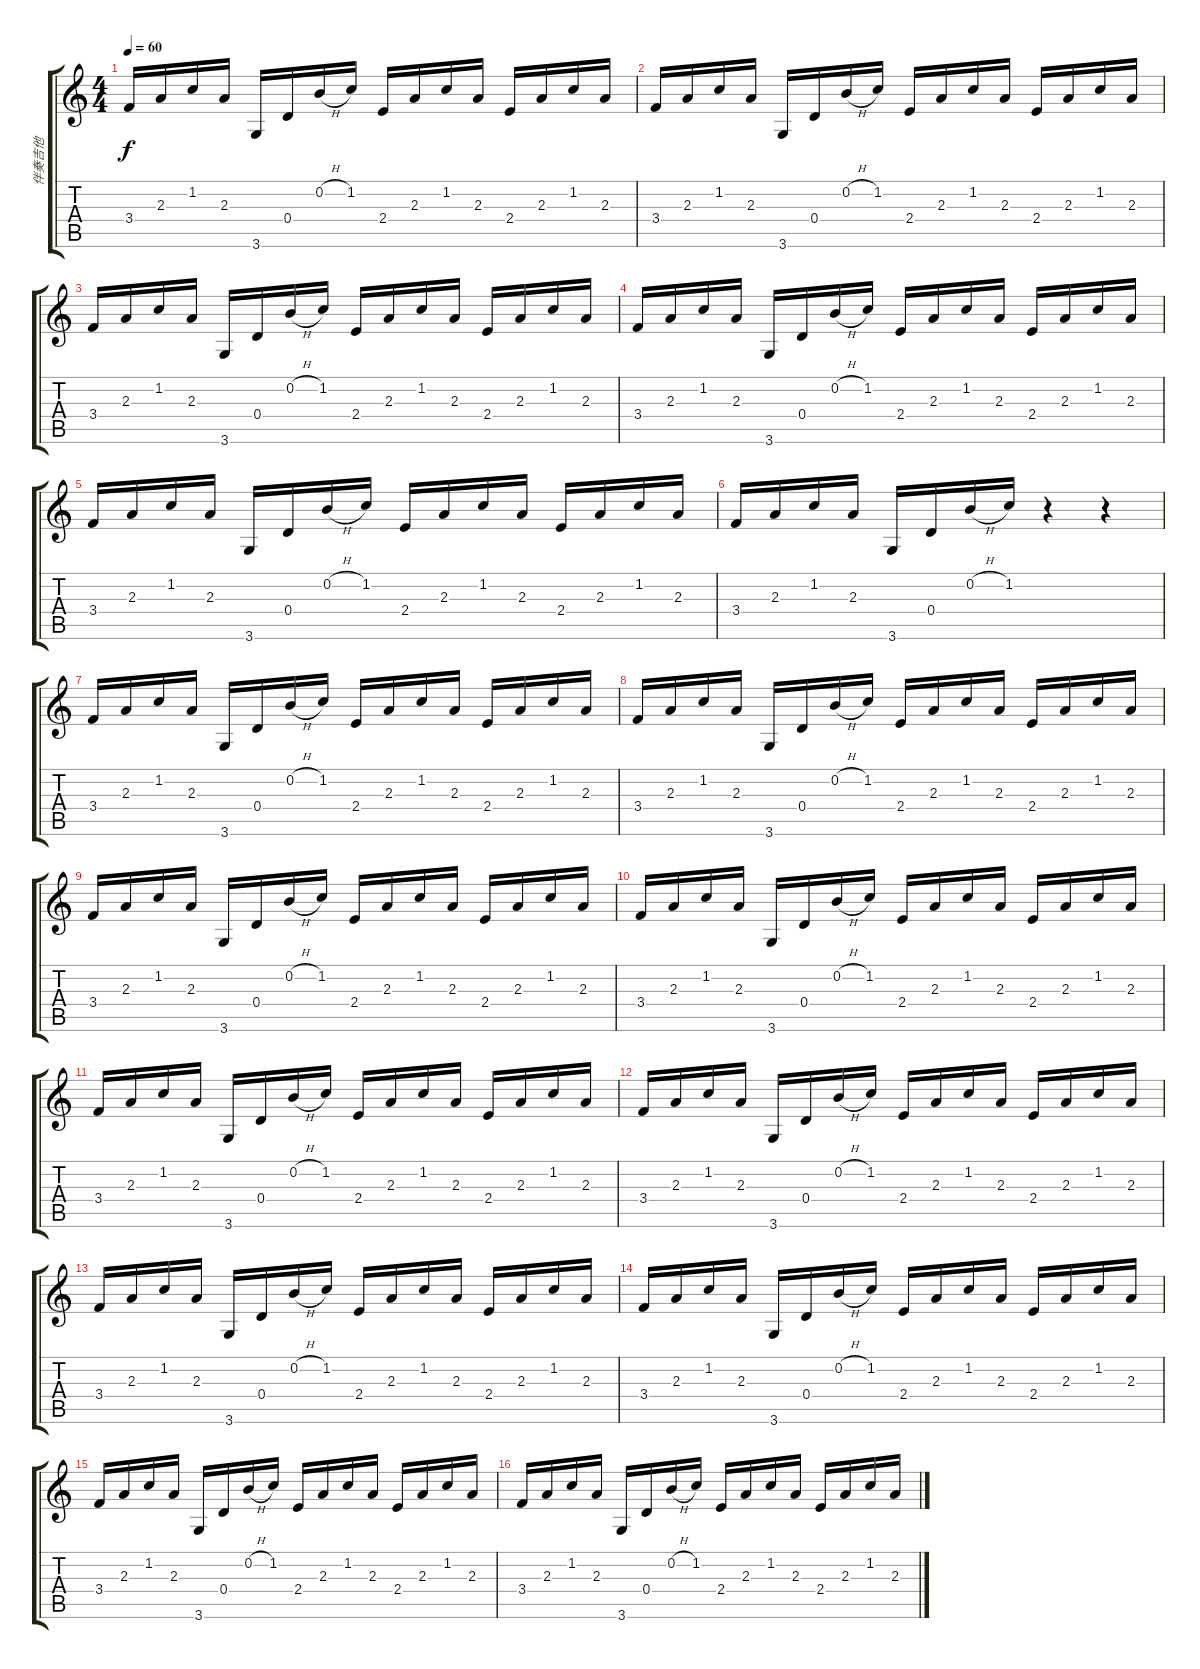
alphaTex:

\track ("伴奏吉他" "伴奏吉他") {instrument acousticguitarsteel}
\staff {score tabs}
\tuning (E4 B3 G3 D3 A2 E2) {hide}
\ts (4 4)
\tempo 60
\clef g2
\ks c
3.4.16{dy f} 2.3.16 1.2.16 2.3.16 3.6.16 0.4.16 0.2{h}.16 1.2.16 2.4.16 2.3.16 1.2.16 2.3.16 2.4.16 2.3.16 1.2.16 2.3.16 |
3.4.16 2.3.16 1.2.16 2.3.16 3.6.16 0.4.16 0.2{h}.16 1.2.16 2.4.16 2.3.16 1.2.16 2.3.16 2.4.16 2.3.16{txt ""} 1.2.16 2.3.16 |
3.4.16 2.3.16 1.2.16 2.3.16 3.6.16 0.4.16 0.2{h}.16 1.2.16 2.4.16 2.3.16 1.2.16 2.3.16 2.4.16 2.3.16 1.2.16 2.3.16 |
3.4.16 2.3.16 1.2.16 2.3.16 3.6.16 0.4.16 0.2{h}.16 1.2.16 2.4.16 2.3.16 1.2.16 2.3.16 2.4.16 2.3.16 1.2.16 2.3.16 |
3.4.16 2.3.16 1.2.16 2.3.16 3.6.16 0.4.16 0.2{h}.16 1.2.16 2.4.16 2.3.16 1.2.16 2.3.16 2.4.16 2.3.16 1.2.16 2.3.16 |
3.4.16 2.3.16 1.2.16 2.3.16 3.6.16 0.4.16 0.2{h}.16 1.2.16 r.4 r.4 |
3.4.16 2.3.16 1.2.16 2.3.16 3.6.16 0.4.16 0.2{h}.16 1.2.16 2.4.16 2.3.16 1.2.16 2.3.16 2.4.16 2.3.16 1.2.16 2.3.16 |
3.4.16 2.3.16 1.2.16 2.3.16 3.6.16 0.4.16 0.2{h}.16 1.2.16 2.4.16 2.3.16 1.2.16 2.3.16 2.4.16 2.3.16 1.2.16 2.3.16 |
3.4.16 2.3.16 1.2.16 2.3.16 3.6.16 0.4.16 0.2{h}.16 1.2.16 2.4.16 2.3.16 1.2.16 2.3.16 2.4.16 2.3.16 1.2.16 2.3.16 |
3.4.16 2.3.16 1.2.16 2.3.16 3.6.16 0.4.16 0.2{h}.16 1.2.16 2.4.16 2.3.16 1.2.16 2.3.16 2.4.16 2.3.16 1.2.16 2.3.16 |
3.4.16 2.3.16 1.2.16 2.3.16 3.6.16 0.4.16 0.2{h}.16 1.2.16 2.4.16 2.3.16 1.2.16 2.3.16 2.4.16 2.3.16 1.2.16 2.3.16 |
3.4.16 2.3.16 1.2.16 2.3.16 3.6.16 0.4.16 0.2{h}.16 1.2.16 2.4.16 2.3.16 1.2.16 2.3.16 2.4.16 2.3.16 1.2.16 2.3.16 |
3.4.16 2.3.16 1.2.16 2.3.16 3.6.16 0.4.16 0.2{h}.16 1.2.16 2.4.16 2.3.16 1.2.16 2.3.16 2.4.16 2.3.16 1.2.16 2.3.16 |
3.4.16{txt ""} 2.3.16 1.2.16 2.3.16 3.6.16 0.4.16 0.2{h}.16 1.2.16 2.4.16 2.3.16 1.2.16 2.3.16 2.4.16 2.3.16 1.2.16 2.3.16 |
3.4.16 2.3.16 1.2.16 2.3.16 3.6.16 0.4.16 0.2{h}.16 1.2.16 2.4.16 2.3.16 1.2.16 2.3.16 2.4.16 2.3.16 1.2.16 2.3.16 |
3.4.16 2.3.16 1.2.16 2.3.16 3.6.16 0.4.16 0.2{h}.16 1.2.16 2.4.16 2.3.16 1.2.16 2.3.16 2.4.16 2.3.16 1.2.16 2.3.16
